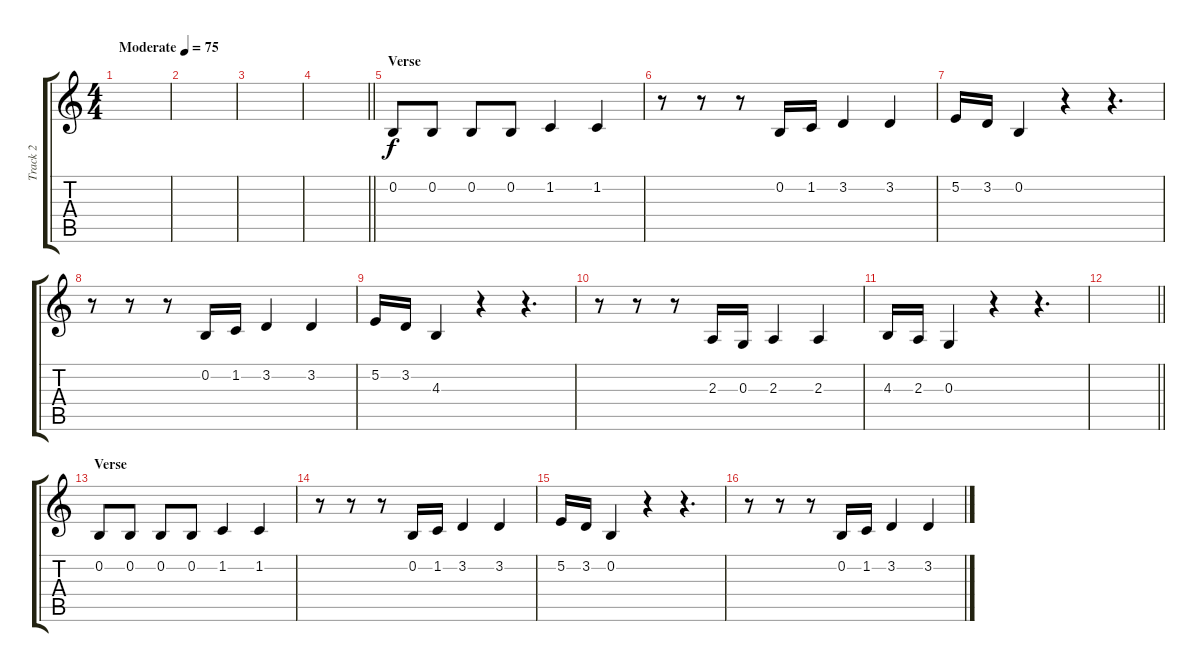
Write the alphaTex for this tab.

\track ("Track 2" "Track 2") {instrument flute}
\staff {score tabs}
\tuning (E4 B3 G3 D3 A2 E2) {hide}
\ts (4 4)
\tempo (75 "Moderate")
\clef g2
\ks c
|
|
|
\barLineRight lightlight
|
\section ("" "Verse")
0.2.8 0.2.8 0.2.8 0.2.8 1.2.4 1.2.4 |
r.8 r.8 r.8 0.2.16 1.2.16 3.2.4 3.2.4 |
5.2.16 3.2.16 0.2.4 r.4 r.4{d} |
r.8 r.8 r.8 0.2.16 1.2.16 3.2.4 3.2.4 |
5.2.16 3.2.16 4.3.4 r.4 r.4{d} |
r.8 r.8 r.8 2.3.16 0.3.16 2.3.4 2.3.4 |
4.3.16 2.3.16 0.3.4 r.4 r.4{d} |
\barLineRight lightlight
|
\section ("" "Verse")
0.2.8 0.2.8 0.2.8 0.2.8 1.2.4 1.2.4 |
r.8 r.8 r.8 0.2.16 1.2.16 3.2.4 3.2.4 |
5.2.16 3.2.16 0.2.4 r.4 r.4{d} |
r.8 r.8 r.8 0.2.16 1.2.16 3.2.4 3.2.4
